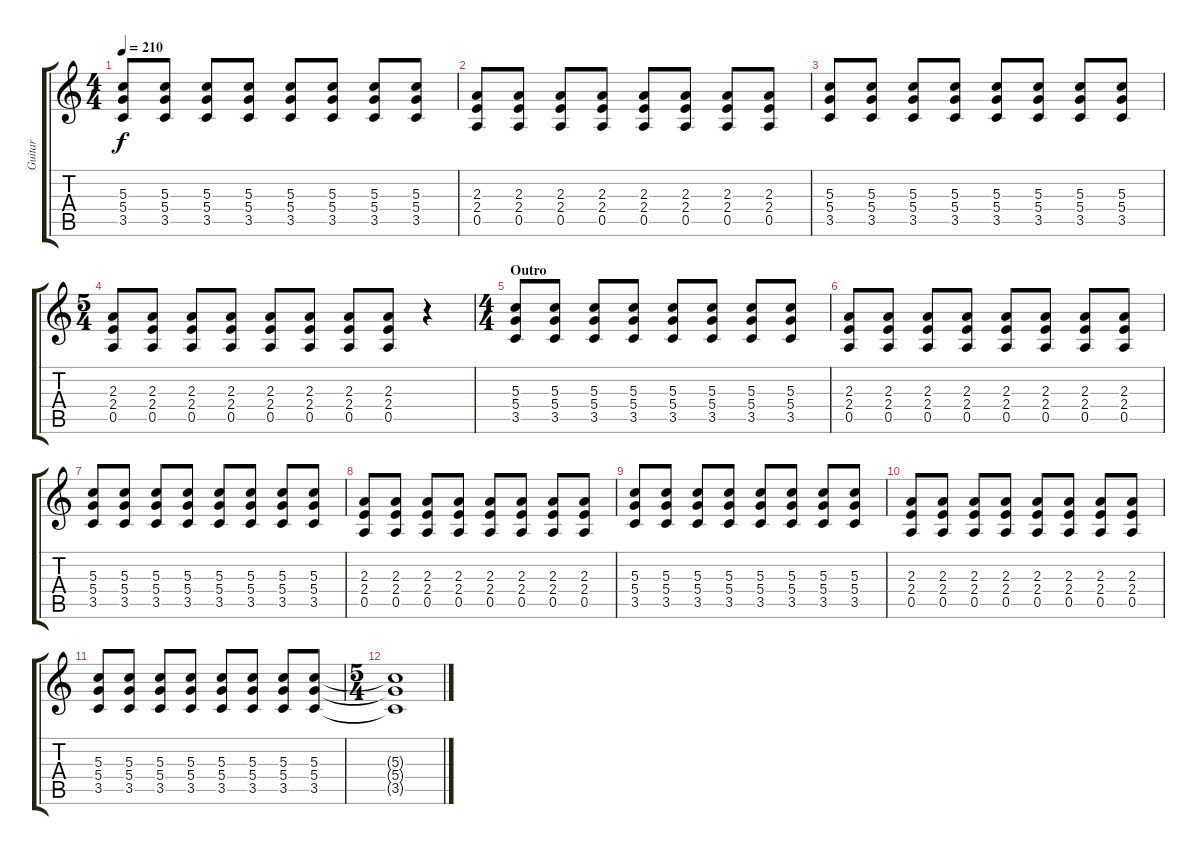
\track ("Guitar" "Guitar") {instrument distortionguitar}
\staff {score tabs}
\tuning (E4 B3 G3 D3 A2 E2) {hide}
\ts (4 4)
\tempo 210
\clef g2
\ks c
(5.3 5.4 3.5).8{dy f} (5.3 5.4 3.5).8 (5.3 5.4 3.5).8 (5.3 5.4 3.5).8 (5.3 5.4 3.5).8 (5.3 5.4 3.5).8 (5.3 5.4 3.5).8 (5.3 5.4 3.5).8 |
(2.3 2.4 0.5).8 (2.3 2.4 0.5).8 (2.3 2.4 0.5).8 (2.3 2.4 0.5).8 (2.3 2.4 0.5).8 (2.3 2.4 0.5).8 (2.3 2.4 0.5).8 (2.3 2.4 0.5).8 |
(5.3 5.4 3.5).8 (5.3 5.4 3.5).8 (5.3 5.4 3.5).8 (5.3 5.4 3.5).8 (5.3 5.4 3.5).8 (5.3 5.4 3.5).8 (5.3 5.4 3.5).8 (5.3 5.4 3.5).8 |
\ts (5 4)
(2.3 2.4 0.5).8 (2.3 2.4 0.5).8 (2.3 2.4 0.5).8 (2.3 2.4 0.5).8 (2.3 2.4 0.5).8 (2.3 2.4 0.5).8 (2.3 2.4 0.5).8 (2.3 2.4 0.5).8 r.4 |
\ts (4 4)
\section ("" "Outro")
(5.3 5.4 3.5).8 (5.3 5.4 3.5).8 (5.3 5.4 3.5).8 (5.3 5.4 3.5).8 (5.3 5.4 3.5).8 (5.3 5.4 3.5).8 (5.3 5.4 3.5).8 (5.3 5.4 3.5).8 |
(2.3 2.4 0.5).8 (2.3 2.4 0.5).8 (2.3 2.4 0.5).8 (2.3 2.4 0.5).8 (2.3 2.4 0.5).8 (2.3 2.4 0.5).8 (2.3 2.4 0.5).8 (2.3 2.4 0.5).8 |
(5.3 5.4 3.5).8 (5.3 5.4 3.5).8 (5.3 5.4 3.5).8 (5.3 5.4 3.5).8 (5.3 5.4 3.5).8 (5.3 5.4 3.5).8 (5.3 5.4 3.5).8 (5.3 5.4 3.5).8 |
(2.3 2.4 0.5).8 (2.3 2.4 0.5).8 (2.3 2.4 0.5).8 (2.3 2.4 0.5).8 (2.3 2.4 0.5).8 (2.3 2.4 0.5).8 (2.3 2.4 0.5).8 (2.3 2.4 0.5).8 |
(5.3 5.4 3.5).8 (5.3 5.4 3.5).8 (5.3 5.4 3.5).8 (5.3 5.4 3.5).8 (5.3 5.4 3.5).8 (5.3 5.4 3.5).8 (5.3 5.4 3.5).8 (5.3 5.4 3.5).8 |
(2.3 2.4 0.5).8 (2.3 2.4 0.5).8 (2.3 2.4 0.5).8 (2.3 2.4 0.5).8 (2.3 2.4 0.5).8 (2.3 2.4 0.5).8 (2.3 2.4 0.5).8 (2.3 2.4 0.5).8 |
(5.3 5.4 3.5).8 (5.3 5.4 3.5).8 (5.3 5.4 3.5).8 (5.3 5.4 3.5).8 (5.3 5.4 3.5).8 (5.3 5.4 3.5).8 (5.3 5.4 3.5).8 (5.3 5.4 3.5).8 |
\ts (5 4)
(5.3{t} 5.4{t} 3.5{t}).1
